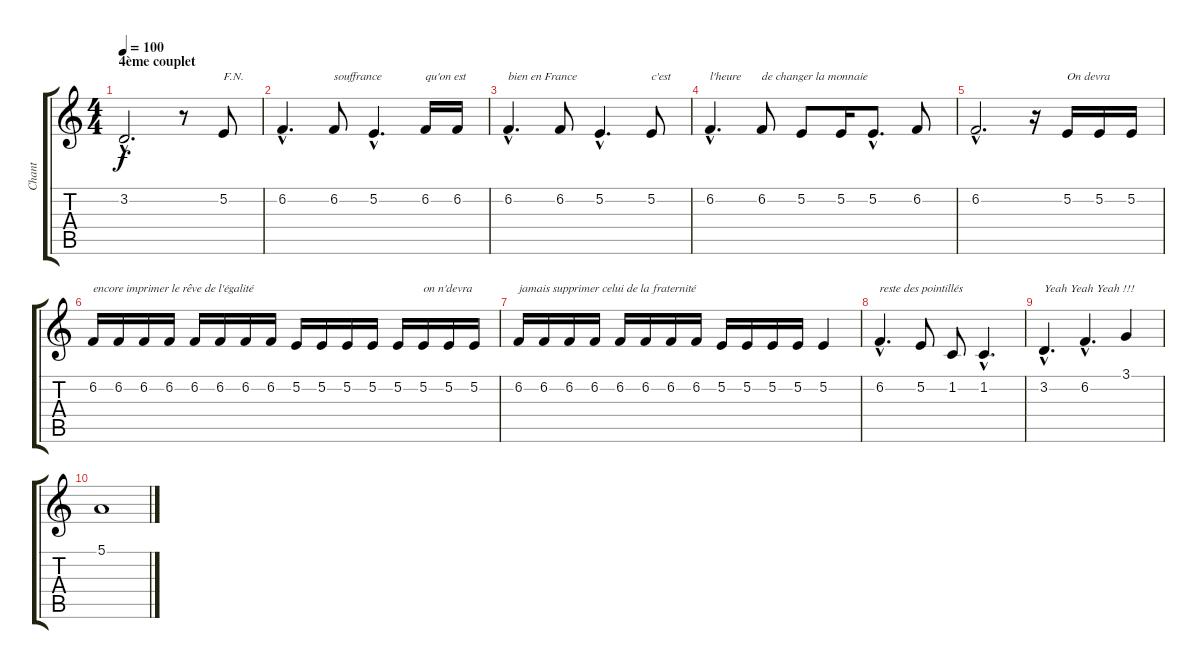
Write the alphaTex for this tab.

\track ("Chant" "Chant") {instrument baritonesax}
\staff {score tabs}
\tuning (E4 B3 G3 D3 A2 E2) {hide}
\ts (4 4)
\section ("" "4ème couplet")
\tempo 100
\clef g2
\ks c
3.2{hac t}.2{d dy f} r.8 5.2.8{txt "F.N."} |
6.2{hac}.4{d} 6.2.8{txt "souffrance"} 5.2{hac}.4{d} 6.2.16{txt "qu'on est"} 6.2.16 |
6.2{hac}.4{d txt "bien en France"} 6.2.8 5.2{hac}.4{d} 5.2.8{txt "c'est"} |
6.2{hac}.4{d txt "l'heure"} 6.2.8{txt "de changer la monnaie"} 5.2.8 5.2.16 5.2{hac}.8{d} 6.2.8 |
6.2{hac}.2{d} r.16 5.2.16{txt "On devra"} 5.2.16 5.2.16 |
6.2.16{txt "encore imprimer le rêve de l'égalité"} 6.2.16 6.2.16 6.2.16 6.2.16 6.2.16 6.2.16 6.2.16 5.2.16 5.2.16 5.2.16 5.2.16 5.2.16 5.2.16{txt "on n'devra"} 5.2.16 5.2.16 |
6.2.16{txt "jamais supprimer celui de la fraternité"} 6.2.16 6.2.16 6.2.16 6.2.16 6.2.16 6.2.16 6.2.16 5.2.16 5.2.16 5.2.16 5.2.16 5.2.4 |
6.2{hac}.4{d txt "reste des pointillés"} 5.2.8 1.2.8 1.2{hac}.4{d} |
3.2{hac}.4{d txt "Yeah Yeah Yeah !!!"} 6.2{hac}.4{d} 3.1.4 |
5.1.1
